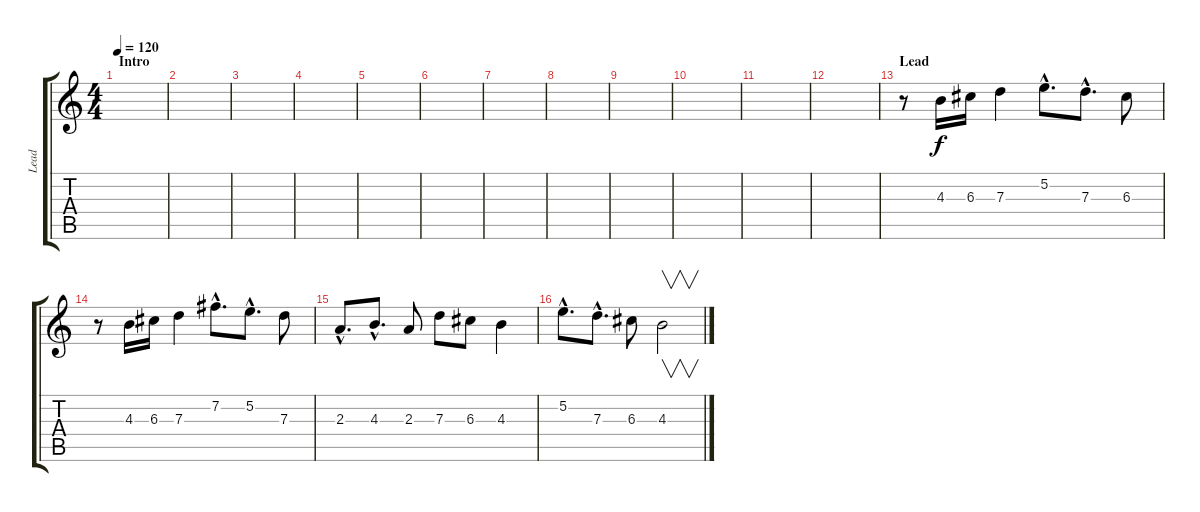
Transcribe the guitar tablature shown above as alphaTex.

\track ("Lead" "Lead") {instrument distortionguitar}
\staff {score tabs}
\tuning (E4 B3 G3 D3 A2 E2) {hide}
\ts (4 4)
\section ("" "Intro")
\tempo 120
\clef g2
\ks c
|
|
|
|
|
|
|
|
|
|
|
|
\section ("" "Lead")
r.8 4.3.16 6.3.16 7.3.4 5.2{hac}.8{d} 7.3{hac}.8{d} 6.3.8 |
r.8 4.3.16 6.3.16 7.3.4 7.2{hac}.8{d} 5.2{hac}.8{d} 7.3.8 |
2.3{hac}.8{d} 4.3{hac}.8{d} 2.3.8 7.3.8 6.3.8 4.3.4 |
5.2{hac}.8{d} 7.3{hac}.8{d} 6.3.8 4.3.2{v}
